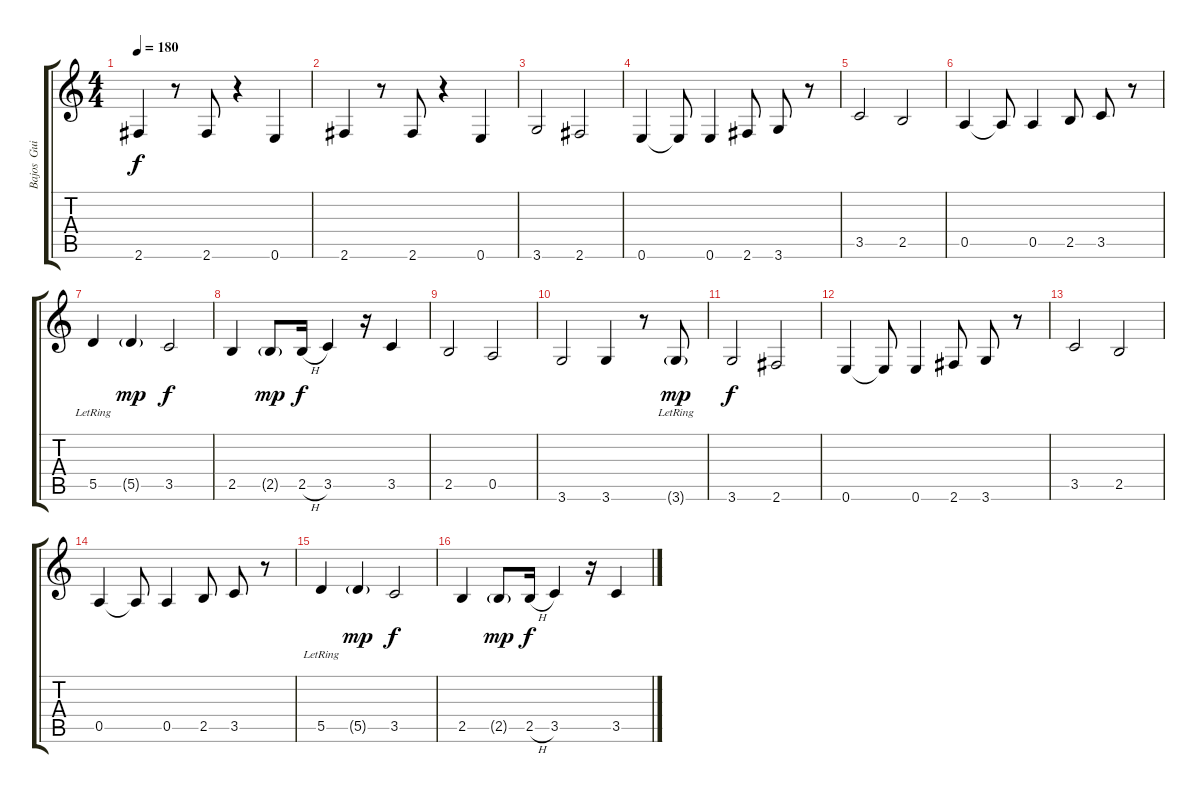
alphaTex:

\track ("Bajos  Guitarra" "Bajos  Gui") {instrument acousticguitarnylon}
\staff {score tabs}
\tuning (E4 B3 G3 D3 A2 E2) {hide}
\ts (4 4)
\tempo 180
\clef g2
\ks c
2.6.4{dy f} r.8 2.6.8 r.4 0.6.4 |
2.6.4 r.8 2.6.8 r.4 0.6.4 |
3.6.2 2.6.2 |
0.6.4 0.6{t}.8 0.6.4 2.6.8 3.6.8 r.8 |
3.5.2 2.5.2 |
0.5.4 0.5{t}.8 0.5.4 2.5.8 3.5.8 r.8 |
5.5{lr}.4 5.5{g}.4{dy mp} 3.5.2{dy f} |
2.5.4 2.5{g}.8{dy mp} 2.5{h}.16{dy f} 3.5.4 r.16 3.5.4 |
2.5.2 0.5.2 |
3.6.2 3.6.4 r.8 3.6{g lr}.8{dy mp} |
3.6.2{dy f} 2.6.2 |
0.6.4 0.6{t}.8 0.6.4 2.6.8 3.6.8 r.8 |
3.5.2 2.5.2 |
0.5.4 0.5{t}.8 0.5.4 2.5.8 3.5.8 r.8 |
5.5{lr}.4 5.5{g}.4{dy mp} 3.5.2{dy f} |
2.5.4 2.5{g}.8{dy mp} 2.5{h}.16{dy f} 3.5.4 r.16 3.5.4
